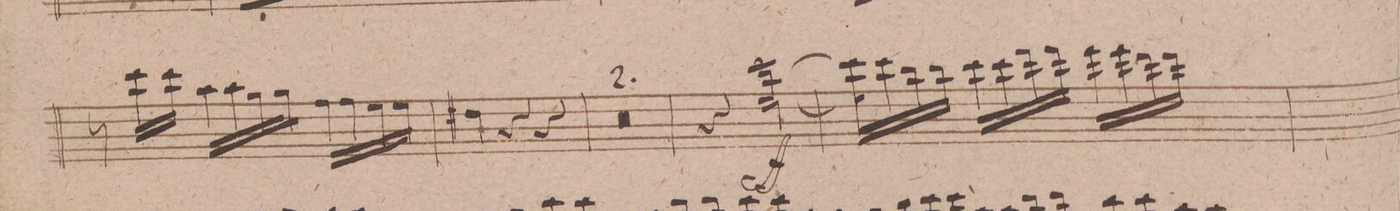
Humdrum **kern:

**kern	**dynam
*I"Violino 1mo	*
*clefG2	*
*k[f#]	*
*M3/4	*
8r	.
*16\left	*
16ccc\LL	.
16ccc\JJ	.
16aa\LL	.
16aa\	.
*16\right	*
16gg\	.
16gg\JJ	.
16ff#\LL	.
16ff#\	.
16ee\	.
16ee\JJ	.
=13	=13
*4\right	*
4dd#X\	.
4r	.
4r	.
=14	=14
1.r	.
=15	=15
=16	=16
4r	.
[2ccc\ [2ee\	ff
=17	=17
*16\left	*
16ccc\]LL 16ee\]	.
16ccc\	.
*16\right	*
16bb\	.
16bb\JJ	.
*16\left	*
16ccc\LL	.
16ccc\	.
*16\right	*
16ddd\	.
16ddd\JJ	.
*16\left	*
16eee\LL	.
16eee\	.
*16\right	*
16ddd\	.
16ddd\JJ	.
=18	=18
*-	*-
